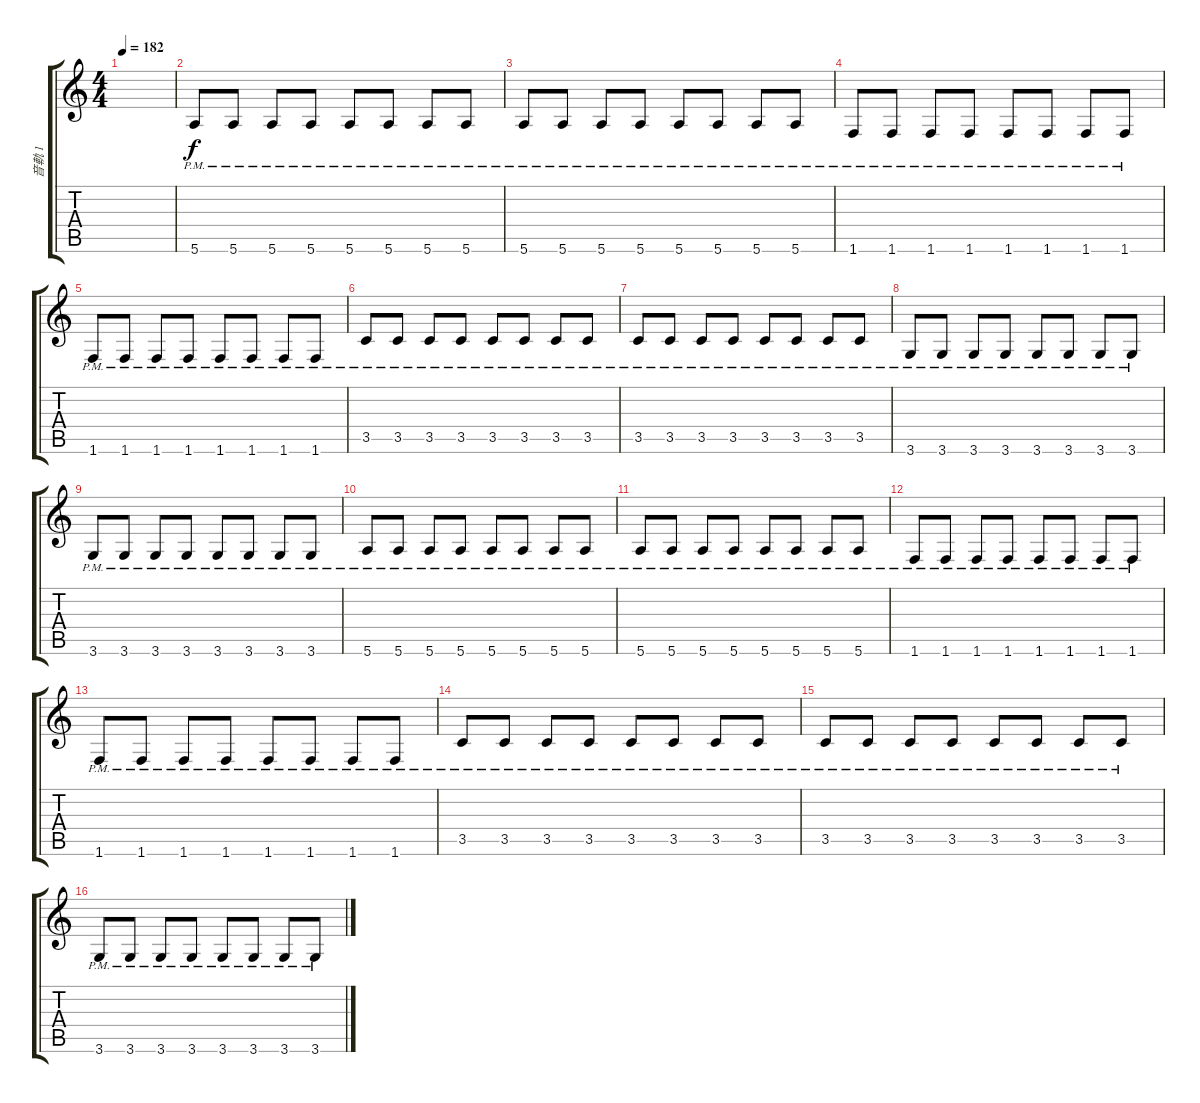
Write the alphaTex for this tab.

\track ("音軌 1" "音軌 1") {instrument overdrivenguitar}
\staff {score tabs}
\tuning (E4 B3 G3 D3 A2 E2) {hide}
\ts (4 4)
\tempo 182
\clef g2
\ks c
|
5.6{pm}.8 5.6{pm}.8 5.6{pm}.8 5.6{pm}.8 5.6{pm}.8 5.6{pm}.8 5.6{pm}.8 5.6{pm}.8 |
5.6{pm}.8 5.6{pm}.8 5.6{pm}.8 5.6{pm}.8 5.6{pm}.8 5.6{pm}.8 5.6{pm}.8 5.6{pm}.8 |
1.6{pm}.8 1.6{pm}.8 1.6{pm}.8 1.6{pm}.8 1.6{pm}.8 1.6{pm}.8 1.6{pm}.8 1.6{pm}.8 |
1.6{pm}.8 1.6{pm}.8 1.6{pm}.8 1.6{pm}.8 1.6{pm}.8 1.6{pm}.8 1.6{pm}.8 1.6{pm}.8 |
3.5{pm}.8 3.5{pm}.8 3.5{pm}.8 3.5{pm}.8 3.5{pm}.8 3.5{pm}.8 3.5{pm}.8 3.5{pm}.8 |
3.5{pm}.8 3.5{pm}.8 3.5{pm}.8 3.5{pm}.8 3.5{pm}.8 3.5{pm}.8 3.5{pm}.8 3.5{pm}.8 |
3.6{pm}.8 3.6{pm}.8 3.6{pm}.8 3.6{pm}.8 3.6{pm}.8 3.6{pm}.8 3.6{pm}.8 3.6{pm}.8 |
3.6{pm}.8 3.6{pm}.8 3.6{pm}.8 3.6{pm}.8 3.6{pm}.8 3.6{pm}.8 3.6{pm}.8 3.6{pm}.8 |
5.6{pm}.8 5.6{pm}.8 5.6{pm}.8 5.6{pm}.8 5.6{pm}.8 5.6{pm}.8 5.6{pm}.8 5.6{pm}.8 |
5.6{pm}.8 5.6{pm}.8 5.6{pm}.8 5.6{pm}.8 5.6{pm}.8 5.6{pm}.8 5.6{pm}.8 5.6{pm}.8 |
1.6{pm}.8 1.6{pm}.8 1.6{pm}.8 1.6{pm}.8 1.6{pm}.8 1.6{pm}.8 1.6{pm}.8 1.6{pm}.8 |
1.6{pm}.8 1.6{pm}.8 1.6{pm}.8 1.6{pm}.8 1.6{pm}.8 1.6{pm}.8 1.6{pm}.8 1.6{pm}.8 |
3.5{pm}.8 3.5{pm}.8 3.5{pm}.8 3.5{pm}.8 3.5{pm}.8 3.5{pm}.8 3.5{pm}.8 3.5{pm}.8 |
3.5{pm}.8 3.5{pm}.8 3.5{pm}.8 3.5{pm}.8 3.5{pm}.8 3.5{pm}.8 3.5{pm}.8 3.5{pm}.8 |
3.6{pm}.8 3.6{pm}.8 3.6{pm}.8 3.6{pm}.8 3.6{pm}.8 3.6{pm}.8 3.6{pm}.8 3.6{pm}.8
